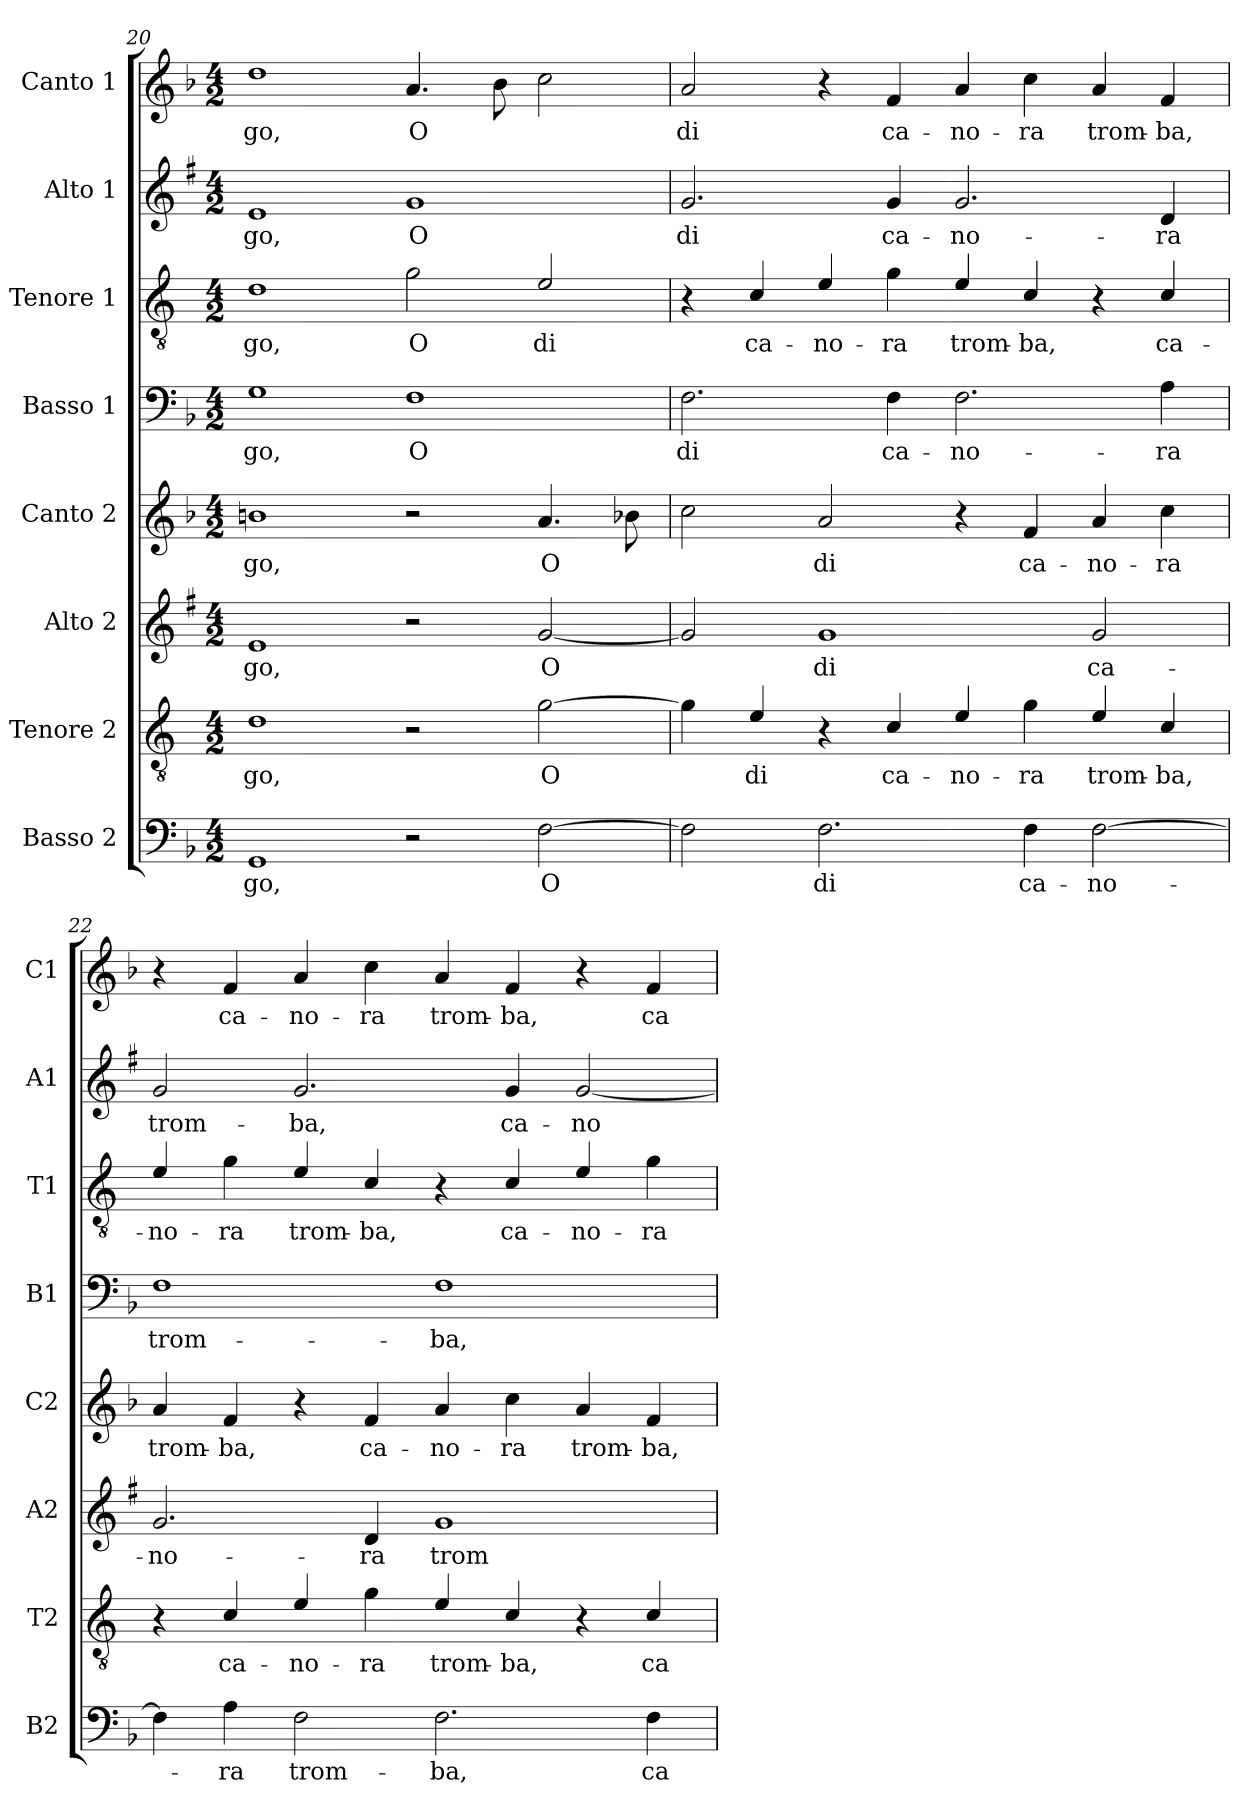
**kern	**text	**kern	**text	**kern	**text	**kern	**text	**kern	**text	**kern	**text	**kern	**text	**kern	**text
*part8	*part8	*part7	*part7	*part6	*part6	*part5	*part5	*part4	*part4	*part3	*part3	*part2	*part2	*part1	*part1
*staff8	*staff8	*staff7	*staff7	*staff6	*staff6	*staff5	*staff5	*staff4	*staff4	*staff3	*staff3	*staff2	*staff2	*staff1	*staff1
*I"Basso 2	*	*I"Tenore 2	*	*I"Alto 2	*	*I"Canto 2	*	*I"Basso 1	*	*I"Tenore 1	*	*I"Alto 1	*	*I"Canto 1	*
*I'B2	*	*I'T2	*	*I'A2	*	*I'C2	*	*I'B1	*	*I'T1	*	*I'A1	*	*I'C1	*
*clefF4	*	*clefGv2	*	*clefG2	*	*clefG2	*	*clefF4	*	*clefGv2	*	*clefG2	*	*clefG2	*
*	*	*ITrd4c7	*	*ITrd1c2	*	*	*	*	*	*ITrd4c7	*	*ITrd1c2	*	*	*
*k[b-]	*	*k[b-]	*	*k[b-]	*	*k[b-]	*	*k[b-]	*	*k[b-]	*	*k[b-]	*	*k[b-]	*
*F:	*	*F:	*	*F:	*	*F:	*	*F:	*	*F:	*	*F:	*	*F:	*
*M4/2	*	*M4/2	*	*M4/2	*	*M4/2	*	*M4/2	*	*M4/2	*	*M4/2	*	*M4/2	*
=20	=20	=20	=20	=20	=20	=20	=20	=20	=20	=20	=20	=20	=20	=20	=20
!	!LO:LY:b	!	!LO:LY:b	!	!LO:LY:b	!	!LO:LY:b	!	!LO:LY:b	!	!LO:LY:b	!	!LO:LY:b	!	!LO:LY:b
1GG	-go,	1G	-go,	1d	-go,	1bn	-go,	1G	-go,	1G	-go,	1d	-go,	1dd	-go,
!	!	!	!	!	!	!	!	!	!LO:LY:b	!	!LO:LY:b	!	!LO:LY:b	!	!LO:LY:b
2r	.	2r	.	2r	.	2r	.	1F	O	2c\	O	1f	O	4.a/	O
.	.	.	.	.	.	.	.	.	.	.	.	.	.	8b-\	.
!	!LO:LY:b	!	!LO:LY:b	!	!LO:LY:b	!	!LO:LY:b	!	!	!	!LO:LY:b	!	!	!	!
[2F\	O	[2c\	O	[2f/	O	4.a/	O	.	.	2A/	di	.	.	2cc\	.
.	.	.	.	.	.	8b-X\	.	.	.	.	.	.	.	.	.
!!LO:PB:g=z
=21	=21	=21	=21	=21	=21	=21	=21	=21	=21	=21	=21	=21	=21	=21	=21
!	!	!	!	!	!	!	!	!	!LO:LY:b	!	!	!	!LO:LY:b	!	!LO:LY:b
2F\]	.	4c\]	.	2f/]	.	2cc\	.	2.F\	di	4r	.	2.f/	di	2a/	di
!	!	!	!LO:LY:b	!	!	!	!	!	!	!	!LO:LY:b	!	!	!	!
.	.	4A/	di	.	.	.	.	.	.	4F/	ca-	.	.	.	.
!	!LO:LY:b	!	!	!	!LO:LY:b	!	!LO:LY:b	!	!	!	!LO:LY:b	!	!	!	!
2.F\	di	4r	.	1f	di	2a/	di	.	.	4A/	-no-	.	.	4r	.
!	!	!	!LO:LY:b	!	!	!	!	!	!LO:LY:b	!	!LO:LY:b	!	!LO:LY:b	!	!LO:LY:b
.	.	4F/	ca-	.	.	.	.	4F\	ca-	4c\	-ra	4f/	ca-	4f/	ca-
!	!	!	!LO:LY:b	!	!	!	!	!	!LO:LY:b	!	!LO:LY:b	!	!LO:LY:b	!	!LO:LY:b
.	.	4A/	-no-	.	.	4r	.	2.F\	-no-	4A/	trom-	2.f/	-no-	4a/	-no-
!	!LO:LY:b	!	!LO:LY:b	!	!	!	!LO:LY:b	!	!	!	!LO:LY:b	!	!	!	!LO:LY:b
4F\	ca-	4c\	-ra	.	.	4f/	ca-	.	.	4F/	-ba,	.	.	4cc\	-ra
!	!LO:LY:b	!	!LO:LY:b	!	!LO:LY:b	!	!LO:LY:b	!	!	!	!	!	!	!	!LO:LY:b
[2F\	-no-	4A/	trom-	2f/	ca-	4a/	-no-	.	.	4r	.	.	.	4a/	trom-
!	!	!	!LO:LY:b	!	!	!	!LO:LY:b	!	!LO:LY:b	!	!LO:LY:b	!	!LO:LY:b	!	!LO:LY:b
.	.	4F/	-ba,	.	.	4cc\	-ra	4A\	-ra	4F/	ca-	4c/	-ra	4f/	-ba,
=22	=22	=22	=22	=22	=22	=22	=22	=22	=22	=22	=22	=22	=22	=22	=22
!	!	!	!	!	!LO:LY:b	!	!LO:LY:b	!	!LO:LY:b	!	!LO:LY:b	!	!LO:LY:b	!	!
4F\]	.	4r	.	2.f/	-no-	4a/	trom-	1F	trom-	4A/	-no-	2f/	trom-	4r	.
!	!LO:LY:b	!	!LO:LY:b	!	!	!	!LO:LY:b	!	!	!	!LO:LY:b	!	!	!	!LO:LY:b
4A\	-ra	4F/	ca-	.	.	4f/	-ba,	.	.	4c\	-ra	.	.	4f/	ca-
!	!LO:LY:b	!	!LO:LY:b	!	!	!	!	!	!	!	!LO:LY:b	!	!LO:LY:b	!	!LO:LY:b
2F\	trom-	4A/	-no-	.	.	4r	.	.	.	4A/	trom-	2.f/	-ba,	4a/	-no-
!	!	!	!LO:LY:b	!	!LO:LY:b	!	!LO:LY:b	!	!	!	!LO:LY:b	!	!	!	!LO:LY:b
.	.	4c\	-ra	4c/	-ra	4f/	ca-	.	.	4F/	-ba,	.	.	4cc\	-ra
!	!LO:LY:b	!	!LO:LY:b	!	!LO:LY:b	!	!LO:LY:b	!	!LO:LY:b	!	!	!	!	!	!LO:LY:b
2.F\	-ba,	4A/	trom-	1f	trom-	4a/	-no-	1F	-ba,	4r	.	.	.	4a/	trom-
!	!	!	!LO:LY:b	!	!	!	!LO:LY:b	!	!	!	!LO:LY:b	!	!LO:LY:b	!	!LO:LY:b
.	.	4F/	-ba,	.	.	4cc\	-ra	.	.	4F/	ca-	4f/	ca-	4f/	-ba,
!	!	!	!	!	!	!	!LO:LY:b	!	!	!	!LO:LY:b	!	!LO:LY:b	!	!
.	.	4r	.	.	.	4a/	trom-	.	.	4A/	-no-	[2f/	-no-	4r	.
!	!LO:LY:b	!	!LO:LY:b	!	!	!	!LO:LY:b	!	!	!	!LO:LY:b	!	!	!	!LO:LY:b
4F\	ca-	4F/	ca-	.	.	4f/	-ba,	.	.	4c\	-ra	.	.	4f/	ca-
=	=	=	=	=	=	=	=	=	=	=	=	=	=	=	=
*-	*-	*-	*-	*-	*-	*-	*-	*-	*-	*-	*-	*-	*-	*-	*-
